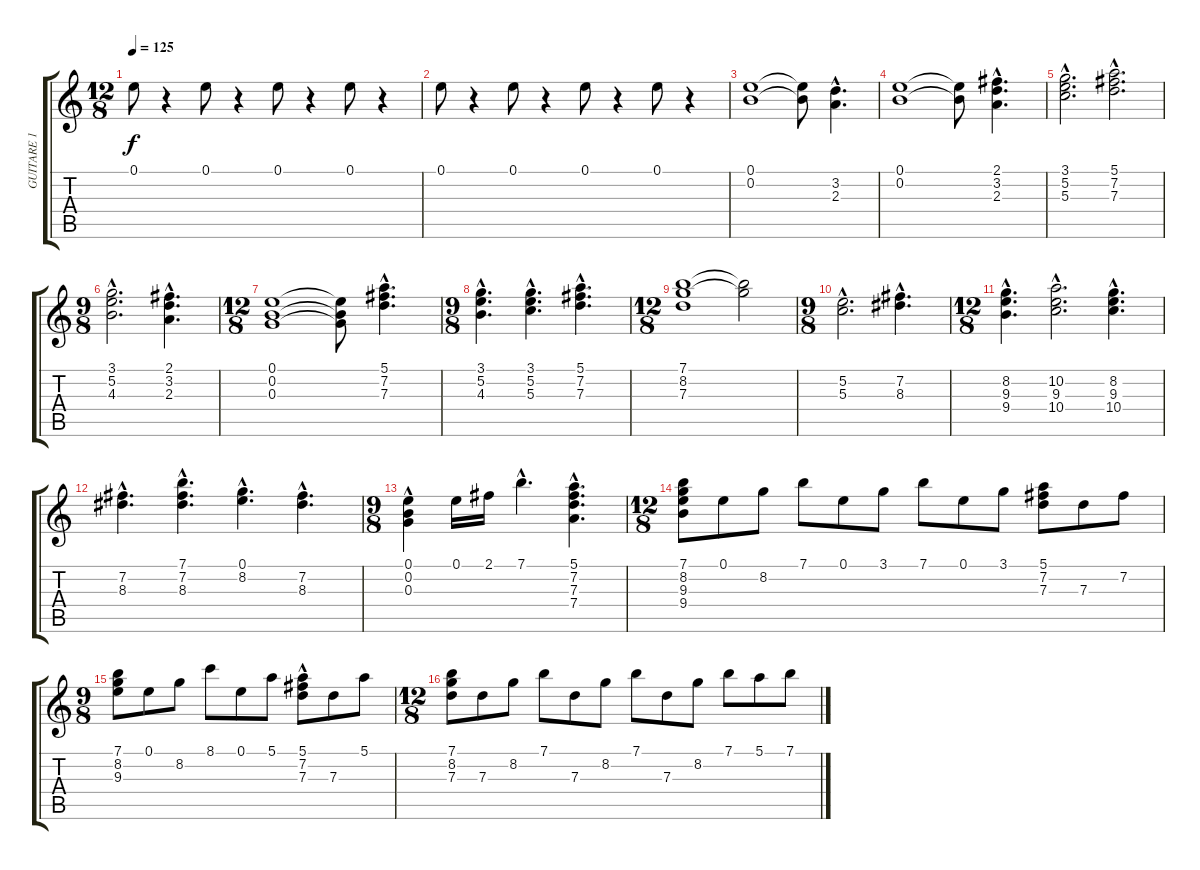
\track ("GUITARE 1" "GUITARE 1") {instrument electricguitarclean}
\staff {score tabs}
\tuning (E4 B3 G3 D3 A2 E2) {hide}
\ts (12 8)
\tempo 125
\clef g2
\ks c
0.1.8{dy f instrument electricguitarclean} r.4 0.1.8 r.4 0.1.8 r.4 0.1.8 r.4 |
0.1.8 r.4 0.1.8 r.4 0.1.8 r.4 0.1.8 r.4 |
(0.1 0.2).1 (0.1{t} 0.2{t}).8 (3.2{hac} 2.3{hac}).4{d} |
(0.1 0.2).1 (0.1{t} 0.2{t}).8 (2.1{hac} 3.2{hac} 2.3{hac}).4{d} |
(3.1{hac} 5.2{hac} 5.3{hac}).2{d} (5.1{hac} 7.2{hac} 7.3{hac}).2{d} |
\ts (9 8)
(3.1{hac} 5.2{hac} 4.3{hac}).2{d} (2.1{hac} 3.2{hac} 2.3{hac}).4{d} |
\ts (12 8)
(0.1 0.2 0.3).1 (0.1{t} 0.2{t} 0.3{t}).8 (5.1{hac} 7.2{hac} 7.3{hac}).4{d} |
\ts (9 8)
(3.1{hac} 5.2{hac} 4.3{hac}).4{d} (3.1{hac} 5.2{hac} 5.3{hac}).4{d} (5.1{hac} 7.2{hac} 7.3{hac}).4{d} |
\ts (12 8)
(7.1 8.2 7.3).1 (7.1{t} 8.2{t}).2 |
\ts (9 8)
(5.2{hac} 5.3{hac}).2{d} (7.2{hac} 8.3{hac}).4{d} |
\ts (12 8)
(8.2{hac} 9.3{hac} 9.4{hac}).4{d} (10.2{hac} 9.3{hac} 10.4{hac}).2{d} (8.2{hac} 9.3{hac} 10.4{hac}).4{d} |
(7.2{hac} 8.3{hac}).4{d} (7.1 7.2{hac} 8.3{hac}).4{d} (0.1{hac} 8.2{hac}).4{d} (7.2{hac} 8.3{hac}).4{d} |
\ts (9 8)
(0.1 0.2{hac} 0.3{hac}).4 0.1.16 2.1.16 7.1{hac}.4{d} (5.1{hac} 7.2{hac} 7.3{hac} 7.4{hac}).4{d} |
\ts (12 8)
(7.1 8.2 9.3 9.4).8 0.1.8 8.2.8 7.1.8 0.1.8 3.1.8 7.1.8 0.1.8 3.1.8 (5.1 7.2 7.3).8 7.3.8 7.2.8 |
\ts (9 8)
(7.1 8.2 9.3).8 0.1.8 8.2.8 8.1.8 0.1.8 5.1.8 (5.1 7.2{hac} 7.3).8 7.3.8 5.1.8 |
\ts (12 8)
(7.1 8.2 7.3).8 7.3.8 8.2.8 7.1.8 7.3.8 8.2.8 7.1.8 7.3.8 8.2.8 7.1.8 5.1.8 7.1.8
